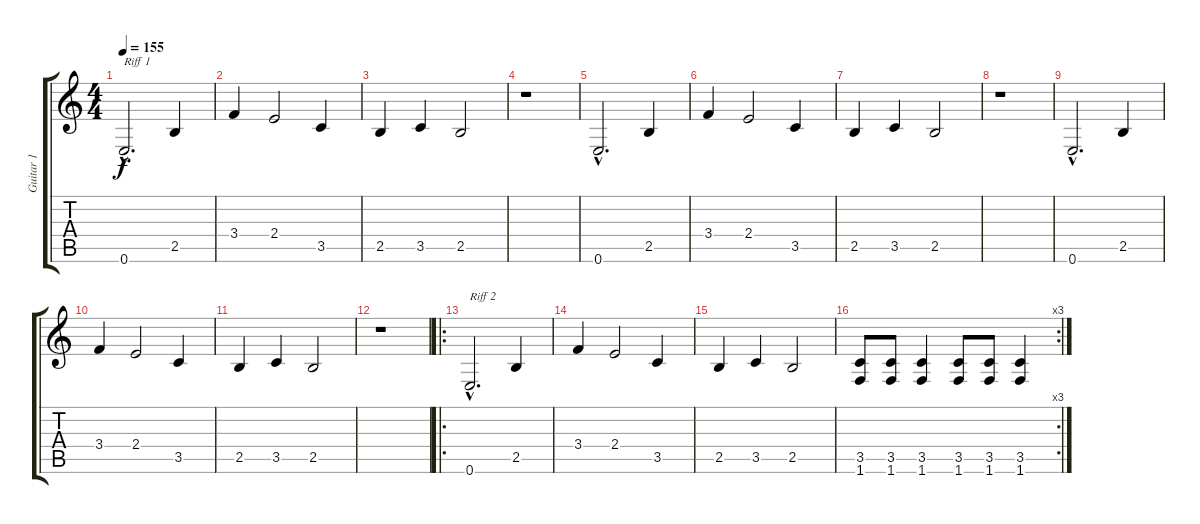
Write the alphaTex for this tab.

\track ("Guitar 1" "Guitar 1") {instrument electricguitarclean}
\staff {score tabs}
\tuning (E4 B3 G3 D3 A2 E2) {hide}
\ts (4 4)
\tempo 155
\clef g2
\ks c
0.6{hac}.2{d txt "Riff 1" dy f instrument electricguitarclean} 2.5.4 |
3.4.4 2.4.2 3.5.4 |
2.5.4 3.5.4 2.5.2 |
r.1 |
0.6{hac}.2{d} 2.5.4 |
3.4.4 2.4.2 3.5.4 |
2.5.4 3.5.4 2.5.2 |
r.1 |
0.6{hac}.2{d} 2.5.4 |
3.4.4 2.4.2 3.5.4 |
2.5.4 3.5.4 2.5.2 |
r.1 |
\ro
0.6{hac}.2{d txt "Riff 2"} 2.5.4 |
3.4.4 2.4.2 3.5.4 |
2.5.4 3.5.4 2.5.2 |
\rc 3
(3.5 1.6).8 (3.5 1.6).8 (3.5 1.6).4 (3.5 1.6).8 (3.5 1.6).8 (3.5 1.6).4
